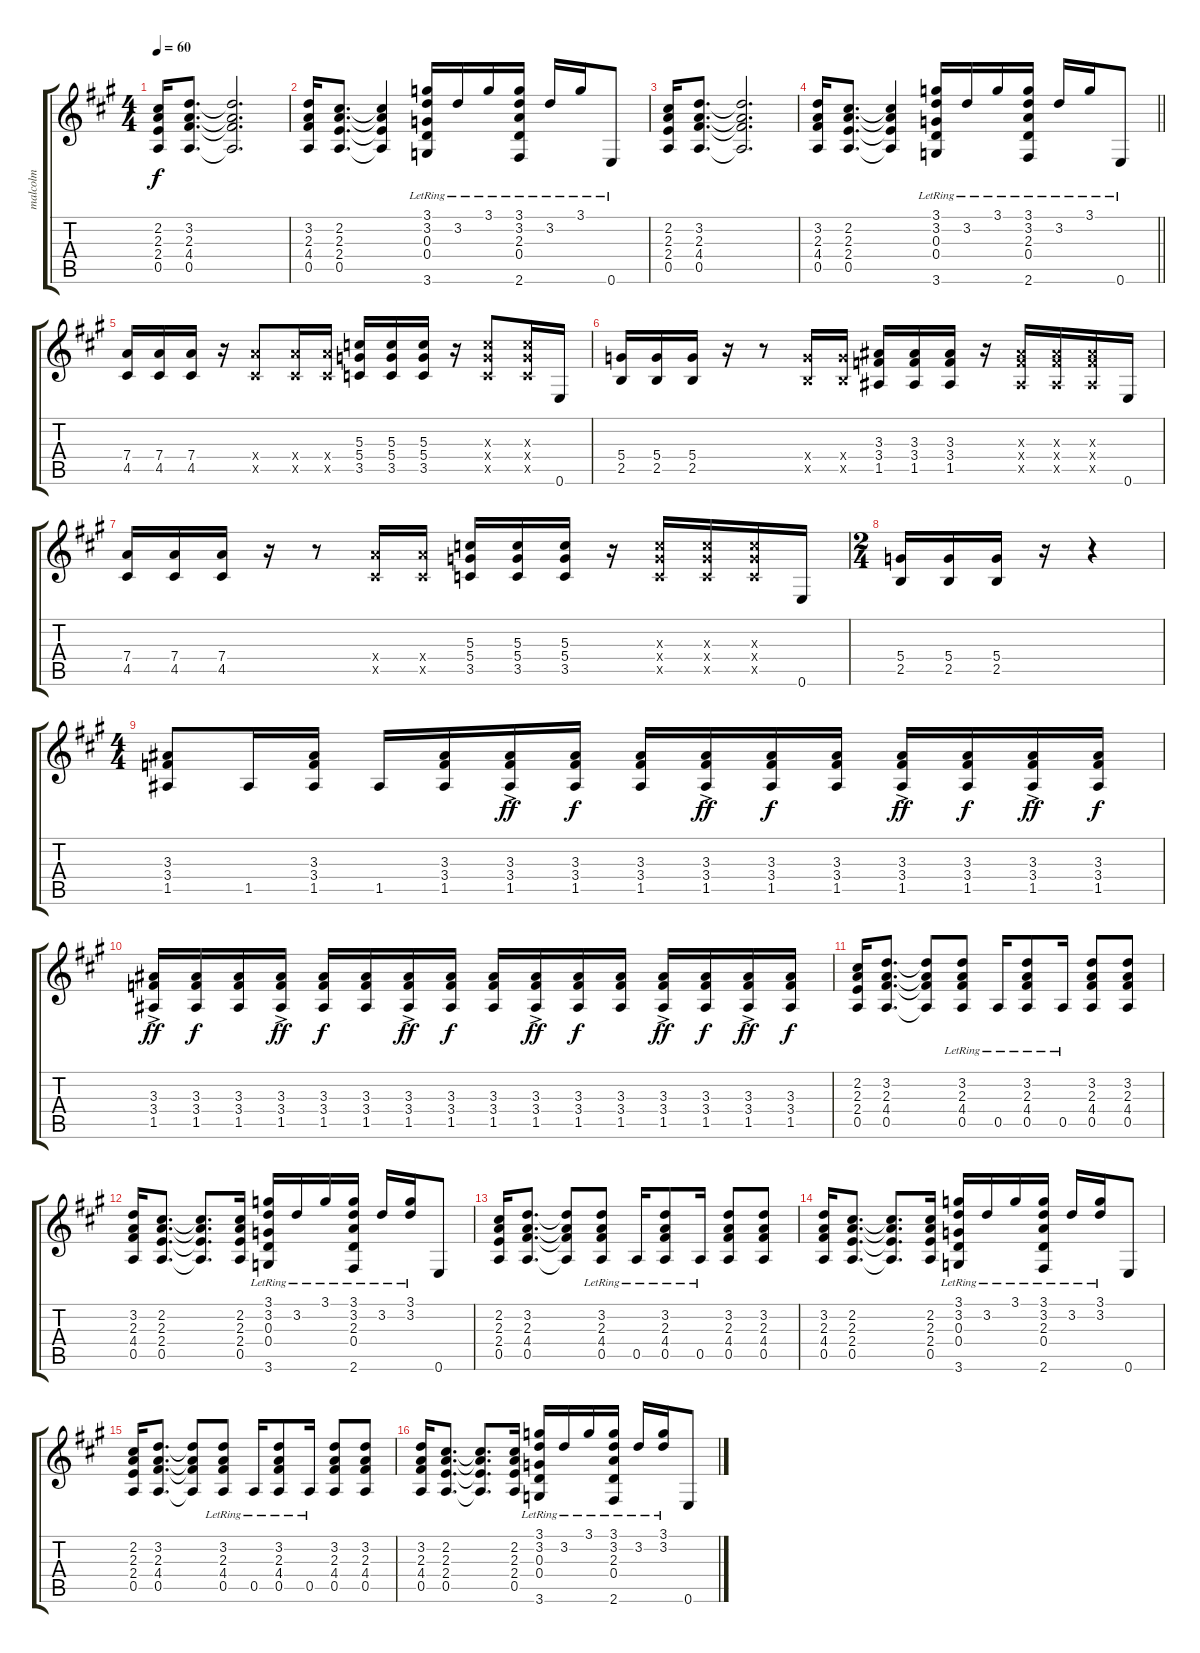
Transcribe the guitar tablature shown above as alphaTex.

\track ("malcolm" "malcolm") {instrument overdrivenguitar}
\staff {score tabs}
\tuning (E4 B3 G3 D3 A2 E2) {hide}
\ts (4 4)
\tempo 60
\clef g2
\ks a
(2.2 2.3 2.4 0.5).16{dy f} (3.2 2.3 4.4 0.5).8{d} (3.2{t} 2.3{t} 4.4{t} 0.5{t}).2{d} |
(3.2 2.3 4.4 0.5).16 (2.2 2.3 2.4 0.5).8{d} (2.2{t} 2.3{t} 2.4{t} 0.5{t}).4 (3.1{lr} 3.2{lr} 0.3{lr} 0.4{lr} 3.6{lr}).16 3.2{lr}.16 3.1{lr}.16 (3.1{lr} 3.2{lr} 2.3{lr} 0.4{lr} 2.6{lr}).16 3.2{lr}.16 3.1{lr}.16 0.6{lr}.8 |
(2.2 2.3 2.4 0.5).16 (3.2 2.3 4.4 0.5).8{d} (3.2{t} 2.3{t} 4.4{t} 0.5{t}).2{d} |
\barLineRight lightlight
(3.2 2.3 4.4 0.5).16 (2.2 2.3 2.4 0.5).8{d} (2.2{t} 2.3{t} 2.4{t} 0.5{t}).4 (3.1{lr} 3.2{lr} 0.3{lr} 0.4{lr} 3.6{lr}).16 3.2{lr}.16 3.1{lr}.16 (3.1{lr} 3.2{lr} 2.3{lr} 0.4{lr} 2.6{lr}).16 3.2{lr}.16 3.1{lr}.16 0.6{lr}.8 |
(7.4 4.5).16 (7.4 4.5).16 (7.4 4.5).16 r.16 (7.4{x} 4.5{x}).8 (7.4{x} 4.5{x}).16 (7.4{x} 4.5{x}).16 (5.3 5.4 3.5).16 (5.3 5.4 3.5).16 (5.3 5.4 3.5).16 r.16 (5.3{x} 5.4{x} 3.5{x}).8 (5.3{x} 5.4{x} 3.5{x}).16 0.6.16 |
(5.4 2.5).16 (5.4 2.5).16 (5.4 2.5).16 r.16 r.8 (5.4{x} 2.5{x}).16 (5.4{x} 2.5{x}).16 (3.3 3.4 1.5).16 (3.3 3.4 1.5).16 (3.3 3.4 1.5).16 r.16 (3.3{x} 3.4{x} 1.5{x}).16 (3.3{x} 3.4{x} 1.5{x}).16 (3.3{x} 3.4{x} 1.5{x}).16 0.6.16 |
(7.4 4.5).16 (7.4 4.5).16 (7.4 4.5).16 r.16 r.8 (7.4{x} 4.5{x}).16 (7.4{x} 4.5{x}).16 (5.3 5.4 3.5).16 (5.3 5.4 3.5).16 (5.3 5.4 3.5).16 r.16 (5.3{x} 5.4{x} 3.5{x}).16 (5.3{x} 5.4{x} 3.5{x}).16 (5.3{x} 5.4{x} 3.5{x}).16 0.6.16 |
\ts (2 4)
(5.4 2.5).16 (5.4 2.5).16 (5.4 2.5).16 r.16 r.4 |
\ts (4 4)
(3.3 3.4 1.5).8 1.5.16 (3.3 3.4 1.5).16 1.5.16 (3.3 3.4 1.5).16 (3.3{ac} 3.4{ac} 1.5{ac}).16{dy ff} (3.3 3.4 1.5).16{dy f} (3.3 3.4 1.5).16 (3.3{ac} 3.4{ac} 1.5{ac}).16{dy ff} (3.3 3.4 1.5).16{dy f} (3.3 3.4 1.5).16 (3.3{ac} 3.4{ac} 1.5{ac}).16{dy ff} (3.3 3.4 1.5).16{dy f} (3.3{ac} 3.4{ac} 1.5{ac}).16{dy ff} (3.3 3.4 1.5).16{dy f} |
(3.3{ac} 3.4{ac} 1.5{ac}).16{dy ff} (3.3 3.4 1.5).16{dy f} (3.3 3.4 1.5).16 (3.3{ac} 3.4{ac} 1.5{ac}).16{dy ff} (3.3 3.4 1.5).16{dy f} (3.3 3.4 1.5).16 (3.3{ac} 3.4{ac} 1.5{ac}).16{dy ff} (3.3 3.4 1.5).16{dy f} (3.3 3.4 1.5).16 (3.3{ac} 3.4{ac} 1.5{ac}).16{dy ff} (3.3 3.4 1.5).16{dy f} (3.3 3.4 1.5).16 (3.3{ac} 3.4{ac} 1.5{ac}).16{dy ff} (3.3 3.4 1.5).16{dy f} (3.3{ac} 3.4{ac} 1.5{ac}).16{dy ff} (3.3 3.4 1.5).16{dy f} |
(2.2 2.3 2.4 0.5).16 (3.2 2.3 4.4 0.5).8{d} (3.2{t} 2.3{t} 4.4{t} 0.5{t}).8 (3.2{lr} 2.3{lr} 4.4{lr} 0.5{lr}).8 0.5{lr}.16 (3.2{lr} 2.3{lr} 4.4{lr} 0.5{lr}).8 0.5{lr}.16 (3.2 2.3 4.4 0.5).8 (3.2 2.3 4.4 0.5).8 |
(3.2 2.3 4.4 0.5).16 (2.2 2.3 2.4 0.5).8{d} (2.2{t} 2.3{t} 2.4{t} 0.5{t}).8{d} (2.2 2.3 2.4 0.5).16 (3.1{lr} 3.2{lr} 0.3{lr} 0.4{lr} 3.6{lr}).16 3.2{lr}.16 3.1{lr}.16 (3.1{lr} 3.2{lr} 2.3{lr} 0.4{lr} 2.6{lr}).16 3.2{lr}.16 (3.1{lr} 3.2{lr}).16 0.6.8 |
(2.2 2.3 2.4 0.5).16 (3.2 2.3 4.4 0.5).8{d} (3.2{t} 2.3{t} 4.4{t} 0.5{t}).8 (3.2{lr} 2.3{lr} 4.4{lr} 0.5{lr}).8 0.5{lr}.16 (3.2{lr} 2.3{lr} 4.4{lr} 0.5{lr}).8 0.5{lr}.16 (3.2 2.3 4.4 0.5).8 (3.2 2.3 4.4 0.5).8 |
(3.2 2.3 4.4 0.5).16 (2.2 2.3 2.4 0.5).8{d} (2.2{t} 2.3{t} 2.4{t} 0.5{t}).8{d} (2.2 2.3 2.4 0.5).16 (3.1{lr} 3.2{lr} 0.3{lr} 0.4{lr} 3.6{lr}).16 3.2{lr}.16 3.1{lr}.16 (3.1{lr} 3.2{lr} 2.3{lr} 0.4{lr} 2.6{lr}).16 3.2{lr}.16 (3.1{lr} 3.2{lr}).16 0.6.8 |
(2.2 2.3 2.4 0.5).16 (3.2 2.3 4.4 0.5).8{d} (3.2{t} 2.3{t} 4.4{t} 0.5{t}).8 (3.2{lr} 2.3{lr} 4.4{lr} 0.5{lr}).8 0.5{lr}.16 (3.2{lr} 2.3{lr} 4.4{lr} 0.5{lr}).8 0.5{lr}.16 (3.2 2.3 4.4 0.5).8 (3.2 2.3 4.4 0.5).8 |
(3.2 2.3 4.4 0.5).16 (2.2 2.3 2.4 0.5).8{d} (2.2{t} 2.3{t} 2.4{t} 0.5{t}).8{d} (2.2 2.3 2.4 0.5).16 (3.1{lr} 3.2{lr} 0.3{lr} 0.4{lr} 3.6{lr}).16 3.2{lr}.16 3.1{lr}.16 (3.1{lr} 3.2{lr} 2.3{lr} 0.4{lr} 2.6{lr}).16 3.2{lr}.16 (3.1{lr} 3.2{lr}).16 0.6.8
